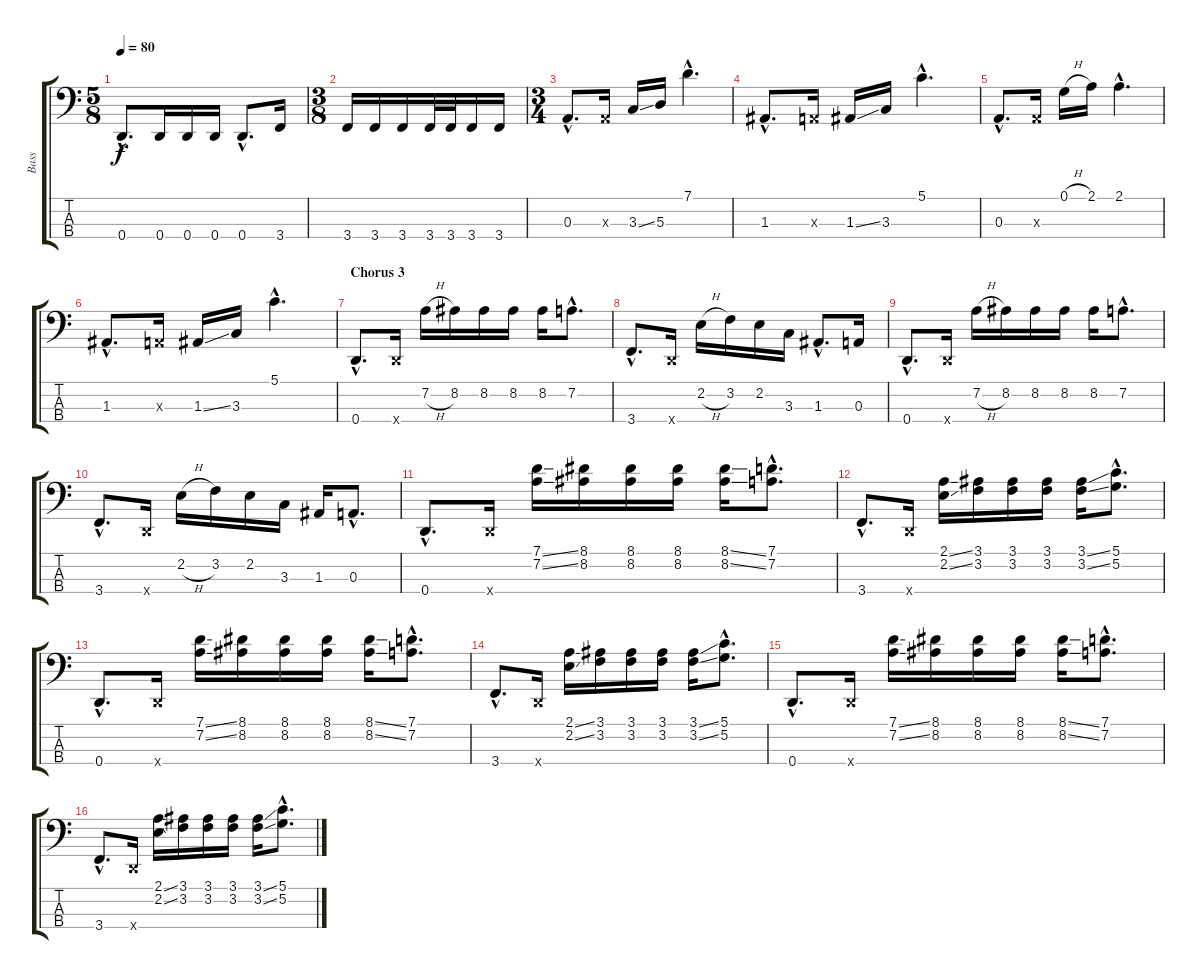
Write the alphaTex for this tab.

\track ("Bass" "Bass") {instrument slapbass2}
\staff {score tabs}
\tuning (G2 D2 A1 D1) {hide}
\ts (5 8)
\tempo 80
\clef f4
\ks c
0.4{hac}.8{d dy f} 0.4.16 0.4.16 0.4.16 0.4{hac}.8{d} 3.4.16 |
\ts (3 8)
3.4.16 3.4.16 3.4.16 3.4.32 3.4.32 3.4.16 3.4.16 |
\ts (3 4)
0.3{hac}.8{d} 0.3{x}.16 3.3{ss}.16 5.3.16 7.1{hac}.4{d} |
1.3{hac}.8{d} 0.3{x}.16 1.3{ss}.16 3.3.16 5.1{hac}.4{d} |
0.3{hac}.8{d} 0.3{x}.16 0.1{h}.16 2.1.16 2.1{hac}.4{d} |
1.3{hac}.8{d} 0.3{x}.16 1.3{ss}.16 3.3.16 5.1{hac}.4{d} |
\section ("" "Chorus 3")
0.4{hac}.8{d} 0.4{x}.16 7.2{h}.16 8.2.16 8.2.16 8.2.16 8.2.16 7.2{hac}.8{d} |
3.4{hac}.8{d} 0.4{x}.16 2.2{h}.16 3.2.16 2.2.16 3.3.16 1.3{hac}.8{d} 0.3.16 |
0.4{hac}.8{d} 0.4{x}.16 7.2{h}.16 8.2.16 8.2.16 8.2.16 8.2.16 7.2{hac}.8{d} |
3.4{hac}.8{d} 0.4{x}.16 2.2{h}.16 3.2.16 2.2.16 3.3.16 1.3.16 0.3{hac}.8{d} |
0.4{hac}.8{d} 0.4{x}.16 (7.1{ss} 7.2{ss}).16 (8.1 8.2).16 (8.1 8.2).16 (8.1 8.2).16 (8.1{ss} 8.2{ss}).16 (7.1{hac} 7.2{hac}).8{d} |
3.4{hac}.8{d} 0.4{x}.16 (2.1{ss} 2.2{ss}).16 (3.1 3.2).16 (3.1 3.2).16 (3.1 3.2).16 (3.1{ss} 3.2{ss}).16 (5.1{hac} 5.2{hac}).8{d} |
0.4{hac}.8{d} 0.4{x}.16 (7.1{ss} 7.2{ss}).16 (8.1 8.2).16 (8.1 8.2).16 (8.1 8.2).16 (8.1{ss} 8.2{ss}).16 (7.1{hac} 7.2{hac}).8{d} |
3.4{hac}.8{d} 0.4{x}.16 (2.1{ss} 2.2{ss}).16 (3.1 3.2).16 (3.1 3.2).16 (3.1 3.2).16 (3.1{ss} 3.2{ss}).16 (5.1{hac} 5.2{hac}).8{d} |
0.4{hac}.8{d} 0.4{x}.16 (7.1{ss} 7.2{ss}).16 (8.1 8.2).16 (8.1 8.2).16 (8.1 8.2).16 (8.1{ss} 8.2{ss}).16 (7.1{hac} 7.2{hac}).8{d} |
3.4{hac}.8{d} 0.4{x}.16 (2.1{ss} 2.2{ss}).16 (3.1 3.2).16 (3.1 3.2).16 (3.1 3.2).16 (3.1{ss} 3.2{ss}).16 (5.1{hac} 5.2{hac}).8{d}
